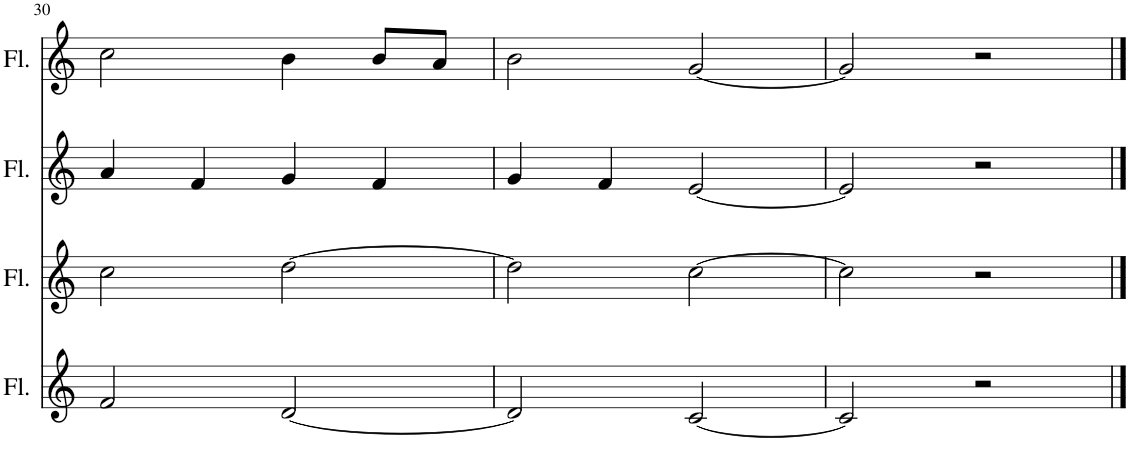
**kern	**kern	**kern	**kern
*part4	*part3	*part2	*part1
*staff4	*staff3	*staff2	*staff1
*I"Flute	*I"Flute	*I"Flute	*I"Flute
*I'Fl.	*I'Fl.	*I'Fl.	*I'Fl.
!!LO:PB:g=z
*clefG2	*clefG2	*clefG2	*clefG2
*k[]	*k[]	*k[]	*k[]
*M4/4	*M4/4	*M4/4	*M4/4
=30	=30	=30	=30
2f/	2cc\	4a/	2cc\
.	.	4f/	.
[2d/	[2dd\	4g/	4b\
.	.	4f/	8b/L
.	.	.	8a/J
=31	=31	=31	=31
2d/]	2dd\]	4g/	2b\
.	.	4f/	.
[2c/	[2cc\	[2e/	[2g/
=32	=32	=32	=32
2c/]	2cc\]	2e/]	2g/]
2r	2r	2r	2r
==	==	==	==
*-	*-	*-	*-
